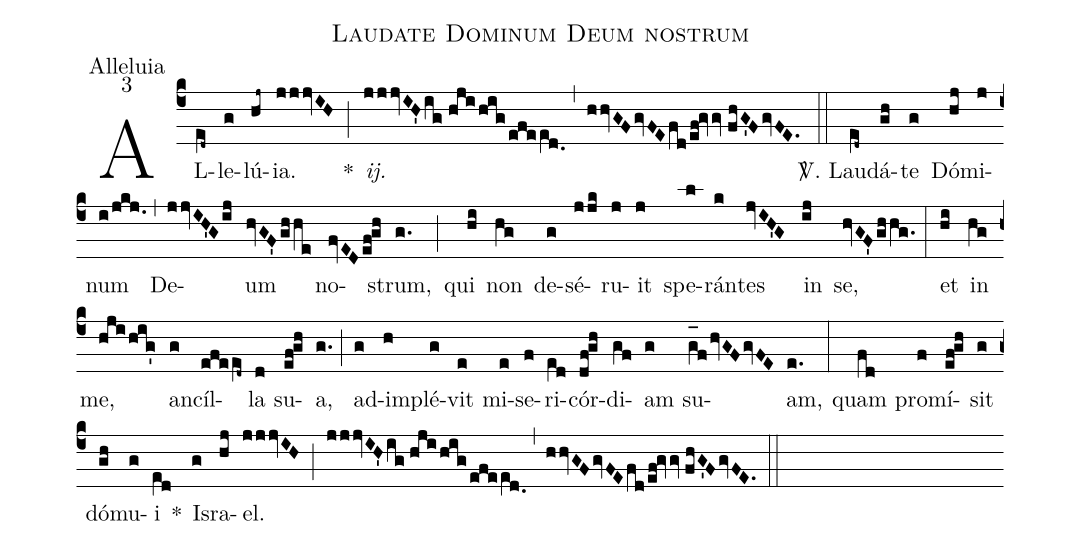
name:Laudate Dominum Deum nostrum;
office-part:Alleluia;
mode:3;
%%
(c4) AL(e[ll:1]d~)le(g)lú(hj~){ia}.(jjjvIH) <clear>*(;) <i>ij.</i>(jjjvIH'ig//hjihigefee[ll:1]d.0) (,) (hhvGFgvFEfd/ef!gvv//fhG'FgvFE.) (::) <sp>V/</sp>. Lau(e[ll:1]d~)dá(gh)te(g) Dó(hj)mi(j)num(i/jkj.) (,) De(jjvIH'Gij)um(hvGF'ghhe) no(fvEDef!gh)strum,(g.) (;) qui(hi) non(hg) de(g)sé(jjk)ru(j)it(j) spe(l)rán(k)tes(jvIH'G) in(ij) se,(hvGF'ghhg.) (:) et(hi) in(hg) me,(hjihig') an(g)cíl(efee[ll:1]d~)la(d) su(ef!gh)a,(g.) (;) ad(g)im(h)plé(g)vit(e) mi(e)se(f)ri(e[ll:1]d)cór(df!gh)di(gf)am(g) su(g_[oh:h]fhvGFgvFE)am,(e.) (:) quam(fd) pro(f)mí(ef!gh)sit(g) dó(gh)mu(g)i(e[ll:1]d) *() Is(g)ra(hj)el.(jjjvIH) (;) (jjjvIH'ig//hjihigefee[ll:1]d.0) (,) (hhvGFgvFEfd/ef!gvv//fhG'FgvFE.) (::)
